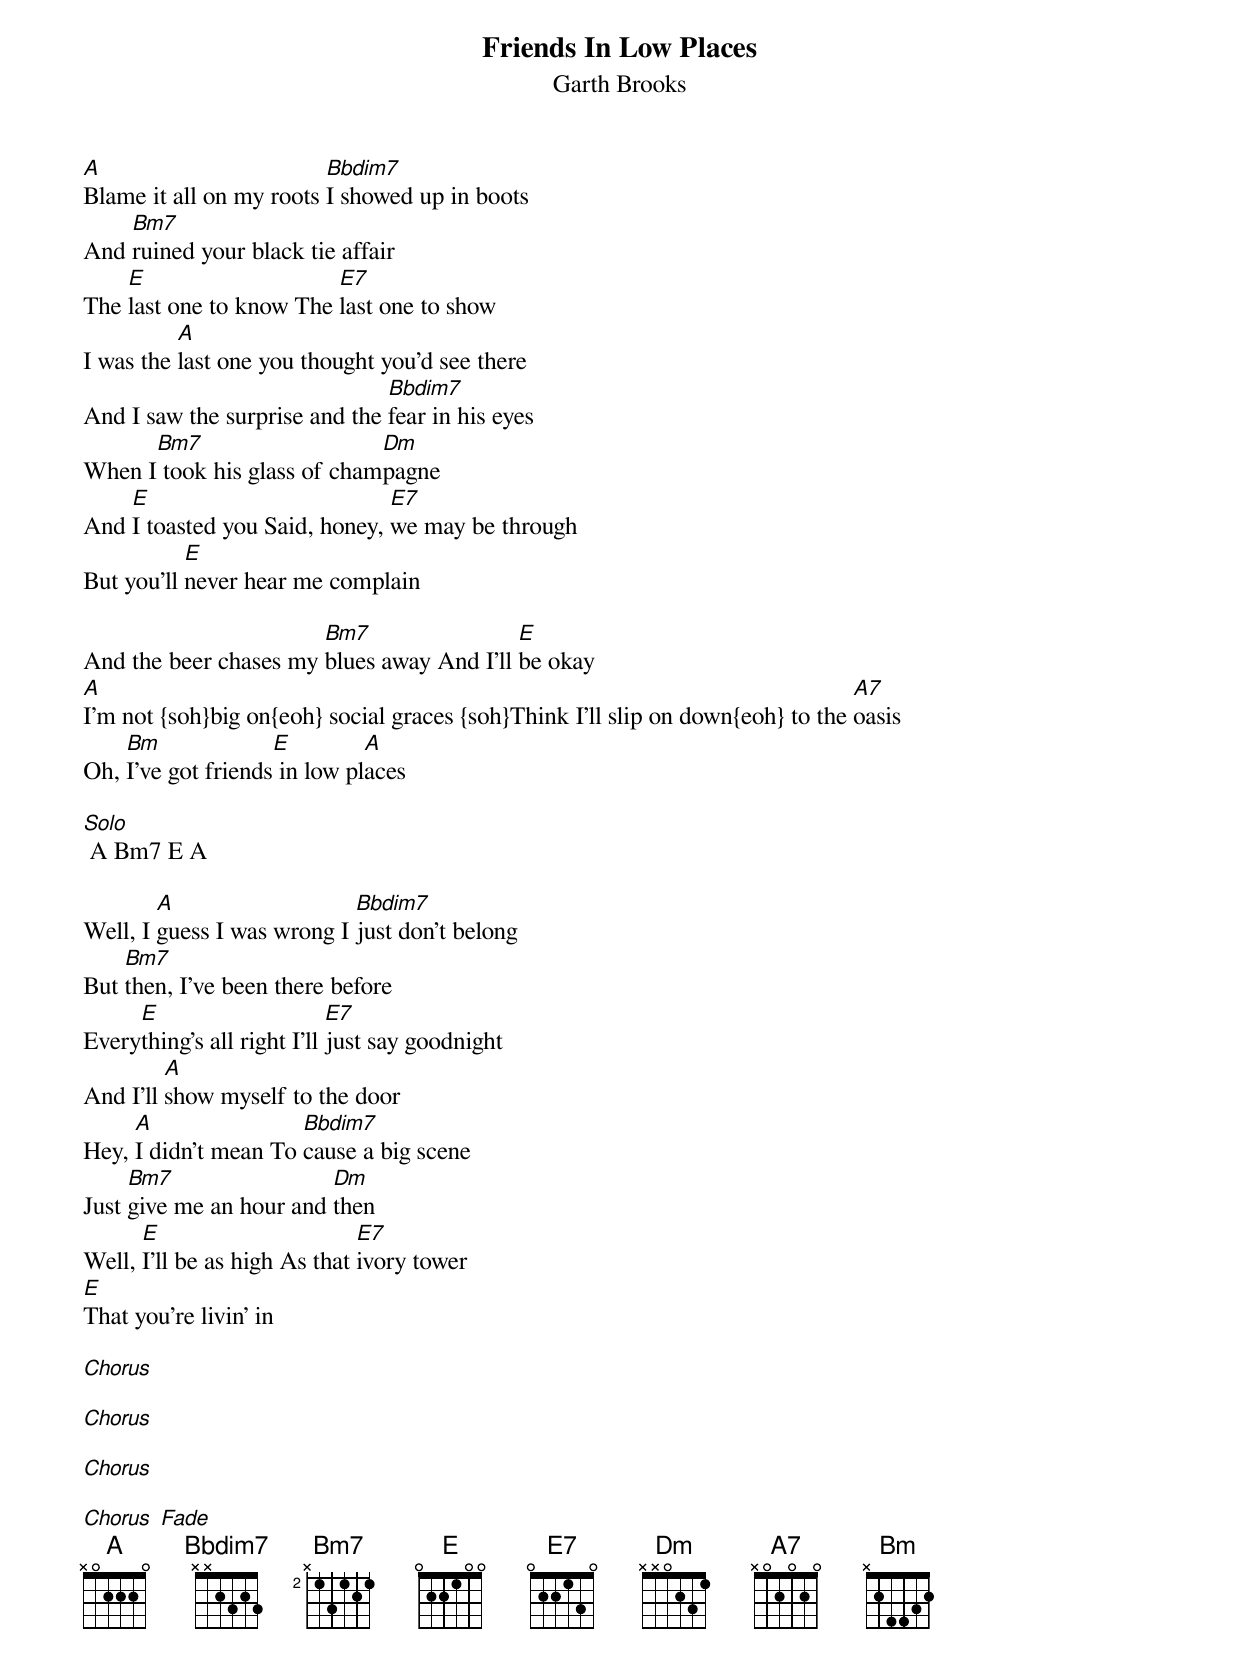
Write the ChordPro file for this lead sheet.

{title:Friends In Low Places}
{subtitle:Garth Brooks}

[A]Blame it all on my roots [Bbdim7]I showed up in boots
And [Bm7]ruined your black tie affair
The [E]last one to know The [E7]last one to show
I was the [A]last one you thought you'd see there
And I saw the surprise and the [Bbdim7]fear in his eyes
When I[Bm7] took his glass of cham[Dm]pagne
And [E]I toasted you Said, honey, [E7]we may be through
But you'll [E]never hear me complain

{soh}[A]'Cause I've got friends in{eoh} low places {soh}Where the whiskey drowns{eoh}
And the beer chases my [Bm7]blues away And I'll [E]be okay
[A]I'm not {soh}big on{eoh} social graces {soh}Think I'll slip on down{eoh} to the [A7]oasis
Oh, [Bm]I've got friends[E] in low pl[A]aces

[Solo] A Bm7 E A

Well, I [A]guess I was wrong I [Bbdim7]just don't belong
But [Bm7]then, I've been there before
Every[E]thing's all right I'll [E7]just say goodnight
And I'll [A]show myself to the door
Hey, [A]I didn't mean To [Bbdim7]cause a big scene
Just [Bm7]give me an hour and [Dm]then
Well, [E]I'll be as high As that [E7]ivory tower
[E]That you're livin' in

[Chorus]

[Chorus]

[Chorus]

[Chorus] [Fade]
